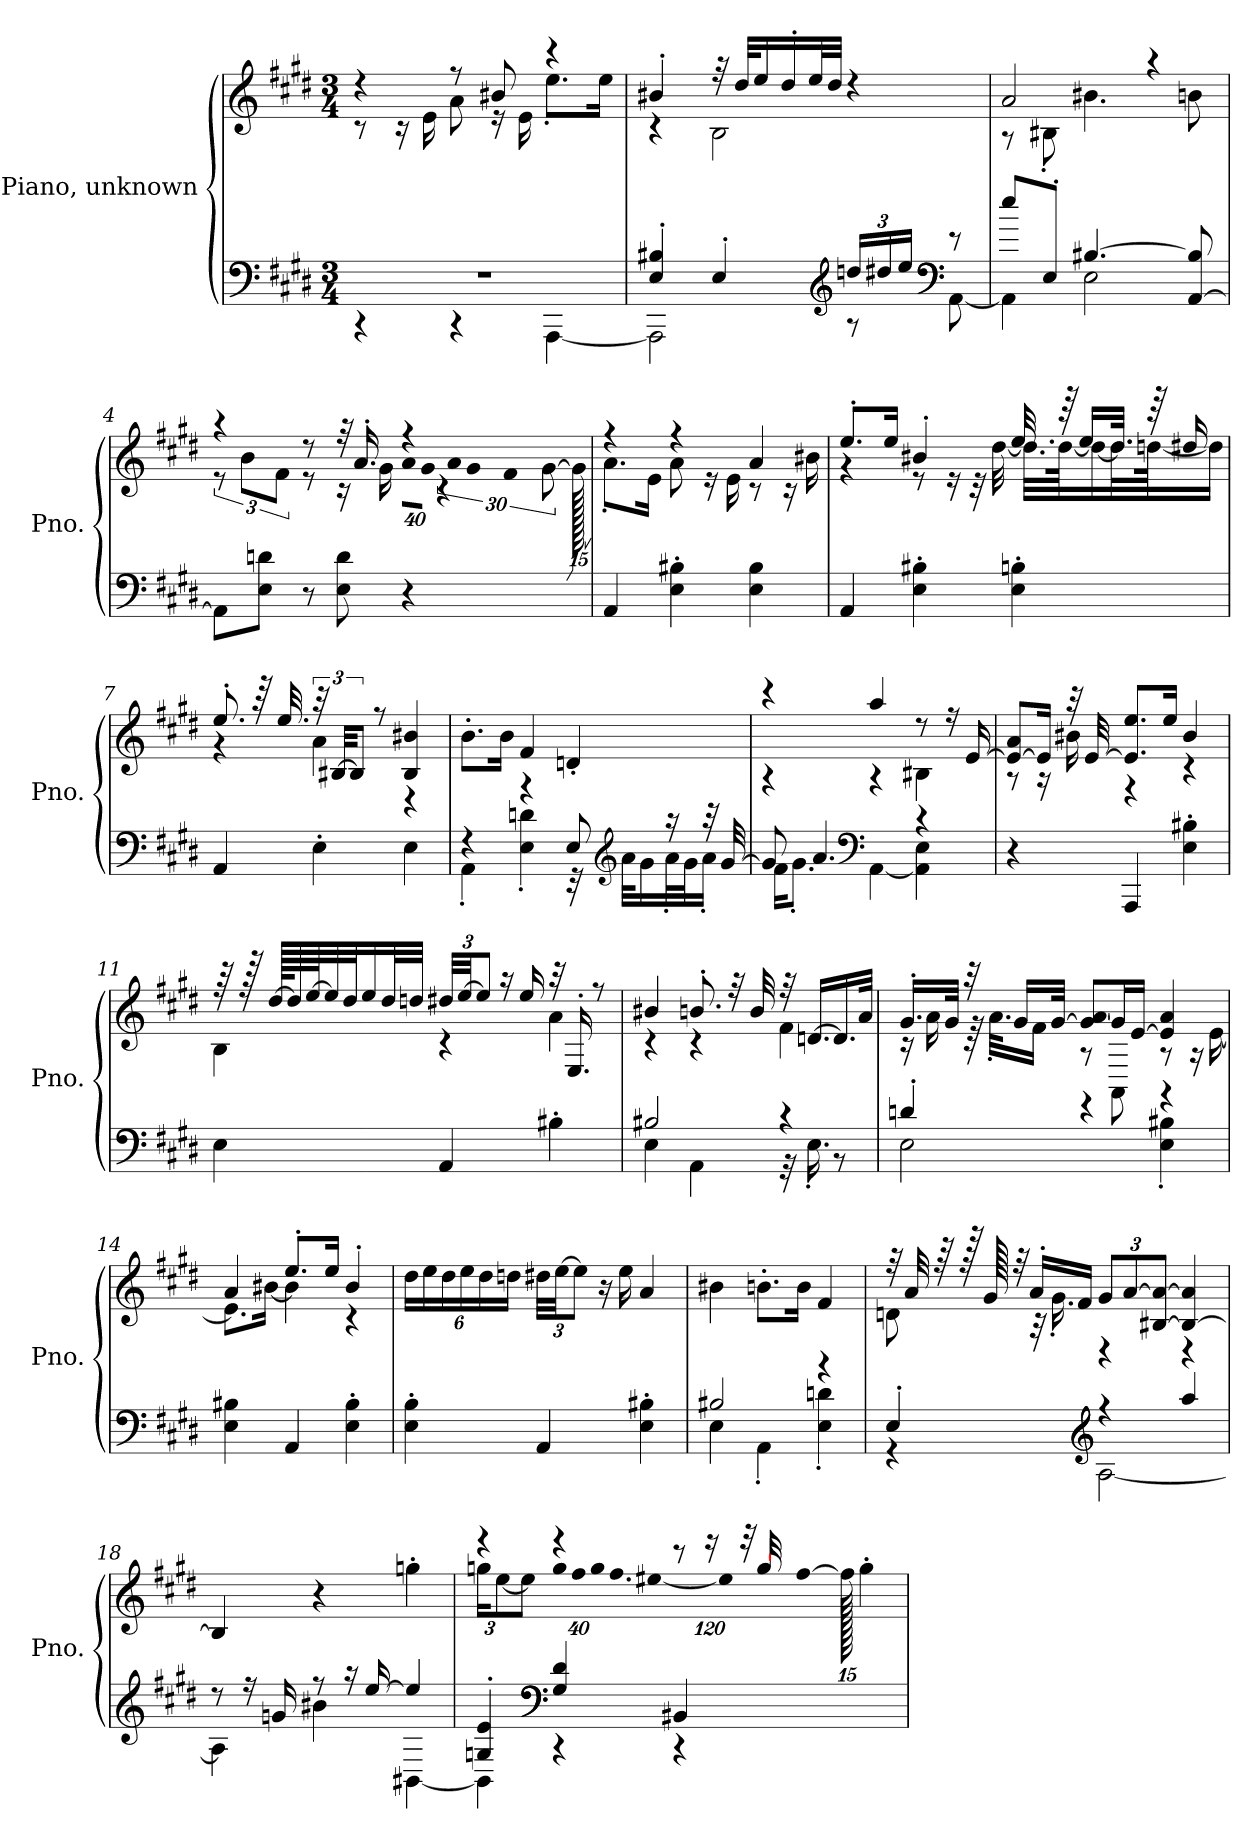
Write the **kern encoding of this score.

**kern	**kern
*part1	*part1
*staff2	*staff1
*I"Piano, unknown	*
*I'Pno.	*
*clefF4	*clefG2
*k[f#c#g#d#]	*k[f#c#g#d#]
*M3/4	*M3/4
*MM134	*MM134
=1	=1
*^	*^
2.r	4r	4r	8r
.	.	.	16r
.	.	.	16e\
.	4r	8r	8a\
.	.	8b#X/	16r
.	.	.	16e\
.	[4AAA\	4r	8.ee'\L
.	.	.	16ee\Jk
=2	=2	=2	=2
4E/' 4B#X/'	2AAA\]	4b#X'/	4r
4E'/	.	32r	2B\
.	.	32dd#/KLL	.
.	.	16ee/	.
.	.	16dd#'/	.
.	.	32ee/L	.
.	.	32dd#/JJJ	.
*clefG2	*	*	*
*Xbrackettup	*	*	*
24ddn/LL	8r	4r	.
24dd#X/	.	.	.
24ee/JJ	.	.	.
*clefF4	*	*	*
8r	[8AA\	.	.
=3	=3	=3	=3
8ee/L	4AA\]	2a/	8r
8E'/J	.	.	8B#X'\
[4.B#X/	2E\	.	4.b#X\
.	.	4r	.
[8AA/ 8B#/]	.	.	8bn\
*v	*v	*	*
!!LO:LB:g=z	!!
=4	=4	=4
8AA\L]	4r	12r
.	.	12b\L
8E\ 8dn\J	.	.
.	.	12f#\J
8r	8r	8r
8E\ 8d\	32r	16r
.	16.a'/	.
.	.	16g#\
!	!	!LO:N:vis=32
4r	4r	640%23a\LLL
!	!	!LO:N:vis=32
.	.	640%23g#\JJJ
!	!	!LO:N:vis=64
.	.	960%17r
!	!	!LO:N:vis=64
.	.	960%17a\
!	!	!LO:N:vis=32
.	.	640%23g#\LLL
!	!	!LO:N:vis=32
.	.	640%23f#\J
.	.	[240%17g#\J
1920ryy	1920ryy	1920g#\]
=5	=5	=5
4AA/	4r	8.a'\L
.	.	16e\Jk
4E\' 4B#X\'	4r	8a\
.	.	16r
.	.	16e\
4E\ 4B#\	4a/	8r
.	.	16r
.	.	16b#X\
!!LO:LB:g=z	!!
=6	=6	=6
4AA/	8.ee'/L	4r
.	16ee/Jk	.
4E\' 4B#X\'	4b#X'/	8r
.	.	16r
.	.	32r
.	.	[32dd#\
4E\' 4Bn\'	32.ee/	32.dd#\LLL]
.	64r	[64dd#\JK
.	16ee/LL	16dd#\_
.	32.dd#/JJk	32.dd#\L]
.	64r	[64ddn\JK
.	16dd#X/	16dd\JJ]
=7	=7	=7
4AA/	8.ee'/	4r
.	64r	.
.	32.ee/	.
4E'\	48r	4a\
.	[48B#X/KKL	.
.	12B#/J]	.
.	8r	.
4E\	4B#/ 4b#X/	4r
*	*v	*v
!!LO:LB:g=z
=8	=8
*^	*
4r	4AA'\	8.b'\L
.	.	16b\Jk
4r	4E\' 4dn\'	4f#/
8E/	32r	4dn'/
*clefG2	*	*
.	32a\KLL	.
.	16g#\	.
16r	32a'\L	.
.	32g#\J	.
32r	16a'\JJ	.
[32g#/	.	.
=9	=9	=9
*	*	*^
8g#/]	16f#\KL	4r	4r
.	8.g#'\J	.	.
4.a/	.	.	.
*clefF4	*	*	*
.	[4AA\	4aa/	4r
4r	4AA\] 4E\	8r	4B#X\
.	.	16r	.
.	.	[16e/	.
*v	*v	*	*
=10	=10	=10
4r	8e/_ 8a/L	8r
.	16e/Jk]	16r
.	32r	16b#X\
.	[32e/	.
4AAA/	8.e/] 8.ee/L	4r
.	16ee/Jk	.
4E\' 4B#X\'	4b#/	4r
!!LO:LB:g=z	!!
=11	=11	=11
4E\	64r	4B\
.	128r	.
.	[128dd#/KLLLL	.
.	64dd#/]	.
.	[64ee/J	.
.	32ee/]	.
.	32dd#/J	.
.	16ee/	.
.	32dd#/L	.
.	32ddn/JJJ	.
*	*Xbrackettup	*
4AA/	48dd#X/LLL	4r
.	[48ee/JJ	.
.	12ee/J]	.
.	16r	.
.	16ee/	.
4B#X'\	32r	4a\
.	16.E'/	.
.	8r	.
=12	=12	=12
*^	*	*
2B#X/	4E\	4b#X/	4r
.	4AA\	8.bn'/	4r
.	.	32r	.
.	.	32b/	.
4r	32r	32r	4f#\
.	16.E'\	[16.dn/LL	.
.	8r	16.d/]	.
.	.	32a/JJk	.
!!LO:LB:g=z	!!
=13	=13	=13	=13
4dn'/	2E\	16.g#'/LL	16r
.	.	.	16a\
.	.	32g#/JJk	.
.	.	32r	64r
.	.	.	32.a'\KLL
.	.	16g#/LL	.
.	.	.	16f#\JJ
.	.	[32g#/JJk	.
4r	.	8g#/_ 8a/L	8r
.	.	16g#/L]	8AA\
.	.	[16e/JJ	.
4r	4E\' 4B#X\'	4e/] 4a/	8r
.	.	.	16r
.	.	.	[16e\
*v	*v	*	*
=14	=14	=14
4E\ 4B#X\	4a/	8.e\L]
.	.	[16b#X\Jk
4AA/	8.ee'/L	4b#\]
.	16ee/Jk	.
4E\' 4B#\'	4b#'/	4r
*	*v	*v
=15	=15
4E\' 4B\'	24dd#\LL
.	24ee\
.	24dd#\
.	24ee\
.	24dd#\
.	24ddn\JJ
4AA/	48dd#X\LLL
.	[48ee\JJ
.	12ee\J]
.	16r
.	16ee\
4E\' 4B#X\'	4a/
!!LO:PB:g=z
=16	=16
*^	*
2B#X/	4E\	4b#X\
.	4AA'\	8.bn'\L
.	.	16b\Jk
4r	4E\' 4dn\'	4f#/
=17	=17	=17
*	*	*^
4E'/	4r	32r	8dn\
.	.	32a/	.
.	.	64r	.
.	.	128r	.
.	.	128g#/	.
.	.	32r	.
.	.	16a'/LL	32r
.	.	.	16.g#'\
.	.	16f#/JJ	.
*clefG2	*	*	*
4r	[2A\	12g#/L	4r
.	.	[12a/	.
.	.	[12B#X/ 12a/_J	.
4aa/	.	4B#/_ 4a/]	4r
*	*	*v	*v
=18	=18	=18
8r	4A\]	4B#/]
16r	.	.
16gn/	.	.
8r	4b#X\	4r
16r	.	.
[16ee/	.	.
4ee/]	[4BB#X\	4ggn'\
!!LO:LB:g=z
=19	=19	=19
*	*	*^
4Gn/' 4e/'	4BB#\]	4r	24ggn\KL
.	.	.	[12ee\
.	.	.	8ee\J]
*clefF4	*	*	*
!	!	!	!LO:N:vis=32
4G/ 4d#/	4r	4r	640%23gg\LLL
!	!	!	!LO:N:vis=32
.	.	.	640%23ff#\
!	!	!	!LO:N:vis=32
.	.	.	640%23gg\
!	!	!	!LO:N:vis=32.
.	.	.	1920%103ff#\
!	!	!	!LO:N:vis=64
.	.	.	[960%17ee#X\L
!	!	!	!LO:N:vis=64
.	.	.	960%17ee#\J]
.	.	.	[320%17ff#\JJ
4BB#X/	4r	8r	1920ff#\]
.	.	.	4gg'\
.	.	16r	.
.	.	32r	.
.	.	[32gg/	.
1920ryy	1920ryy	1920ryy	.
*v	*v	*	*
*	*v	*v
=	=
*-	*-
